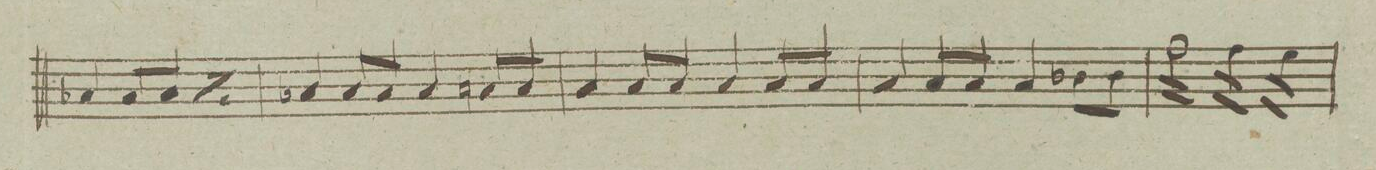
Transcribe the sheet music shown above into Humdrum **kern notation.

**kern	**dynam
*I"Violino. 2do	*
*clefG2	*
*k[]	*
*met(c|)	*
*M2/2	*
4a-X/	.
8a-/L	.
8a-/J	.
*rep	*
4a-/	.
8a-/L	.
8a-/J	.
*Xrep	*
=147	=147
4a-X/	.
8a-/L	.
8a-/J	.
4a-/	.
8an/L	.
8a/J	.
=148	=148
4a/	.
8a/L	.
8a/J	.
4a/	.
8a/L	.
8a/J	.
=149	=149
4a/	.
8a/L	.
8a/J	.
4a/	.
8b-X\L	.
8b-\J	.
=150	=150
*tremolo	*
16ff\LL	.
16ff\	.
16ff\	.
16ff\	.
16ff\	.
16ff\	.
16ff\	.
16ff\JJ	.
16ff\LL	.
16ff\	.
16ff\	.
16ff\JJ	.
16ee\LL	.
16ee\	.
16ee\	.
16ee\JJ	.
=151	=151
*-	*-
